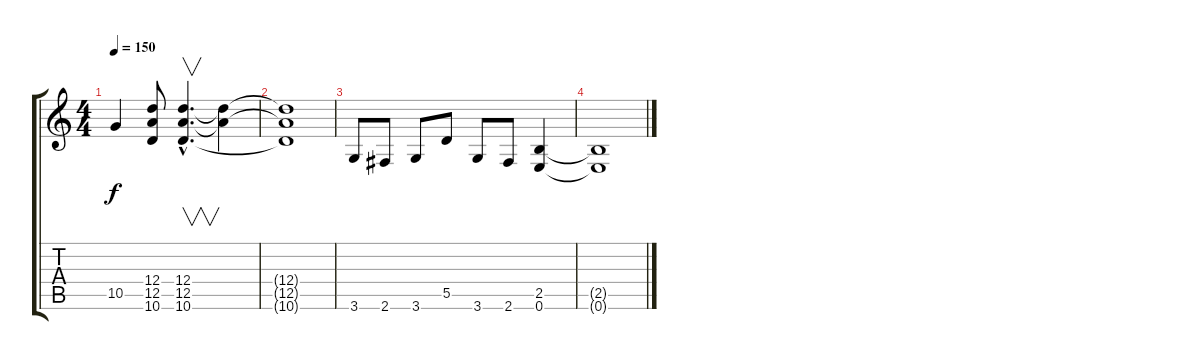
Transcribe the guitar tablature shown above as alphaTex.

\track "" {instrument distortionguitar}
\staff {score tabs}
\tuning (E4 B3 G3 D3 A2 E2) {hide}
\ts (4 4)
\tempo 150
\clef g2
\ks c
10.5{t}.4{dy f} (12.4 12.5 10.6).8 (12.4{hac} 12.5{hac} 10.6{hac}).4{v d} (12.4{t} 12.5{t}).4 |
(12.4{t} 12.5{t} 10.6{t}).1 |
3.6.8 2.6.8 3.6.8 5.5.8 3.6.8 2.6.8 (2.5 0.6).4 |
(2.5{t} 0.6{t}).1
